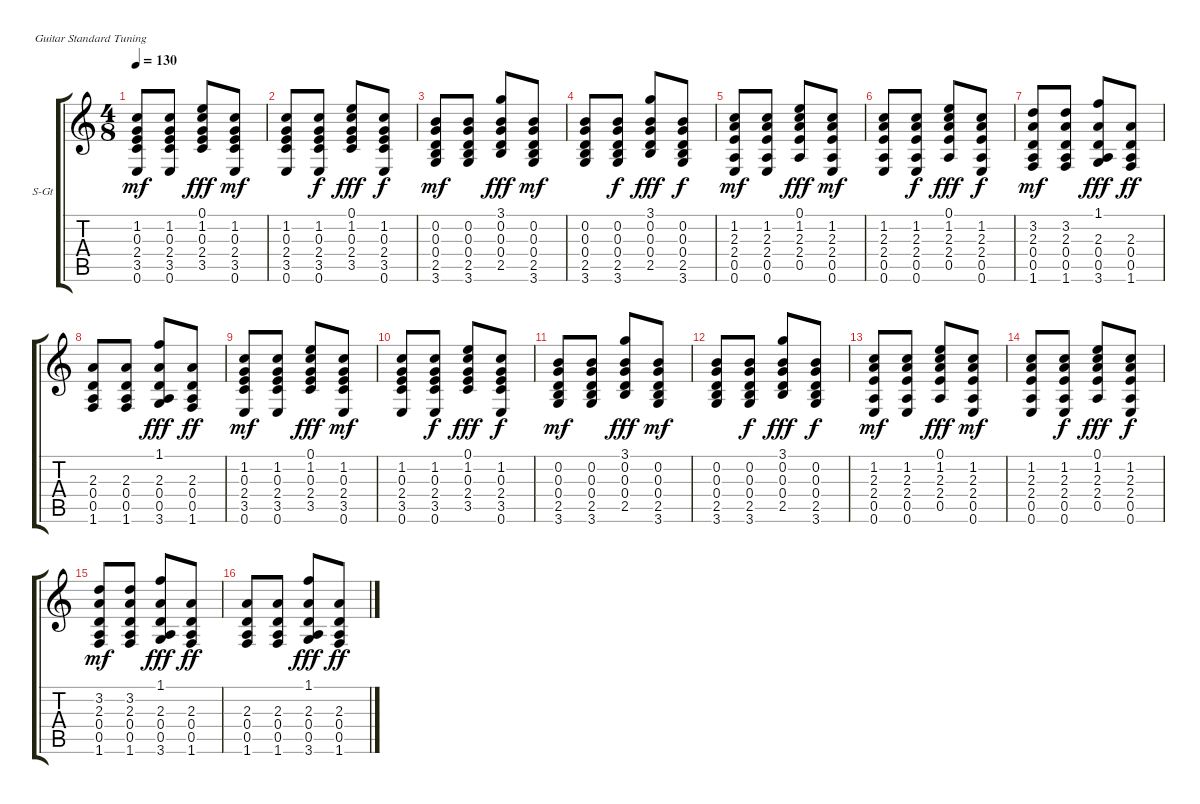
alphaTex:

\bracketExtendMode groupsimilarinstruments
\firstSystemTrackNameOrientation horizontal
\otherSystemsTrackNameOrientation horizontal
\track ("Гитара 3" "S-Gt") {instrument acousticguitarsteel}
\staff {score tabs}
\tuning (E4 B3 G3 D3 A2 E2)
\ts (4 8)
\tempo 130
\clef g2
\ks c
(1.2 0.3 2.4 3.5 0.6).8{dy mf} (1.2 0.3 2.4 3.5 0.6).8 (0.1 1.2 0.3 2.4 3.5).8{dy fff} (1.2 0.3 2.4 3.5 0.6).8{dy mf} |
(1.2 0.3 2.4 3.5 0.6).8 (1.2 0.3 2.4 3.5 0.6).8{dy f} (0.1 1.2 0.3 2.4 3.5).8{dy fff} (1.2 0.3 2.4 3.5 0.6).8{dy f} |
(0.2 0.3 0.4 2.5 3.6).8{dy mf} (0.2 0.3 0.4 2.5 3.6).8 (3.1 0.2 0.3 0.4 2.5).8{dy fff} (0.2 0.3 0.4 2.5 3.6).8{dy mf} |
(0.2 0.3 0.4 2.5 3.6).8 (0.2 0.3 0.4 2.5 3.6).8{dy f} (3.1 0.2 0.3 0.4 2.5).8{dy fff} (0.2 0.3 0.4 2.5 3.6).8{dy f} |
(1.2 2.3 2.4 0.5 0.6).8{dy mf} (1.2 2.3 2.4 0.5 0.6).8 (0.1 1.2 2.3 2.4 0.5).8{dy fff} (1.2 2.3 2.4 0.5 0.6).8{dy mf} |
(1.2 2.3 2.4 0.5 0.6).8 (1.2 2.3 2.4 0.5 0.6).8{dy f} (0.1 1.2 2.3 2.4 0.5).8{dy fff} (1.2 2.3 2.4 0.5 0.6).8{dy f} |
(3.2 2.3 0.4 0.5 1.6).8{dy mf} (3.2 2.3 0.4 0.5 1.6).8 (1.1 2.3 0.4 0.5 3.6).8{dy fff} (2.3 0.4 0.5 1.6).8{dy ff} |
(2.3 0.4 0.5 1.6).8 (2.3 0.4 0.5 1.6).8 (1.1 2.3 0.4 0.5 3.6).8{dy fff} (2.3 0.4 0.5 1.6).8{dy ff} |
(1.2 0.3 2.4 3.5 0.6).8{dy mf} (1.2 0.3 2.4 3.5 0.6).8 (0.1 1.2 0.3 2.4 3.5).8{dy fff} (1.2 0.3 2.4 3.5 0.6).8{dy mf} |
(1.2 0.3 2.4 3.5 0.6).8 (1.2 0.3 2.4 3.5 0.6).8{dy f} (0.1 1.2 0.3 2.4 3.5).8{dy fff} (1.2 0.3 2.4 3.5 0.6).8{dy f} |
(0.2 0.3 0.4 2.5 3.6).8{dy mf} (0.2 0.3 0.4 2.5 3.6).8 (3.1 0.2 0.3 0.4 2.5).8{dy fff} (0.2 0.3 0.4 2.5 3.6).8{dy mf} |
(0.2 0.3 0.4 2.5 3.6).8 (0.2 0.3 0.4 2.5 3.6).8{dy f} (3.1 0.2 0.3 0.4 2.5).8{dy fff} (0.2 0.3 0.4 2.5 3.6).8{dy f} |
(1.2 2.3 2.4 0.5 0.6).8{dy mf} (1.2 2.3 2.4 0.5 0.6).8 (0.1 1.2 2.3 2.4 0.5).8{dy fff} (1.2 2.3 2.4 0.5 0.6).8{dy mf} |
(1.2 2.3 2.4 0.5 0.6).8 (1.2 2.3 2.4 0.5 0.6).8{dy f} (0.1 1.2 2.3 2.4 0.5).8{dy fff} (1.2 2.3 2.4 0.5 0.6).8{dy f} |
(3.2 2.3 0.4 0.5 1.6).8{dy mf} (3.2 2.3 0.4 0.5 1.6).8 (1.1 2.3 0.4 0.5 3.6).8{dy fff} (2.3 0.4 0.5 1.6).8{dy ff} |
(2.3 0.4 0.5 1.6).8 (2.3 0.4 0.5 1.6).8 (1.1 2.3 0.4 0.5 3.6).8{dy fff} (2.3 0.4 0.5 1.6).8{dy ff}
